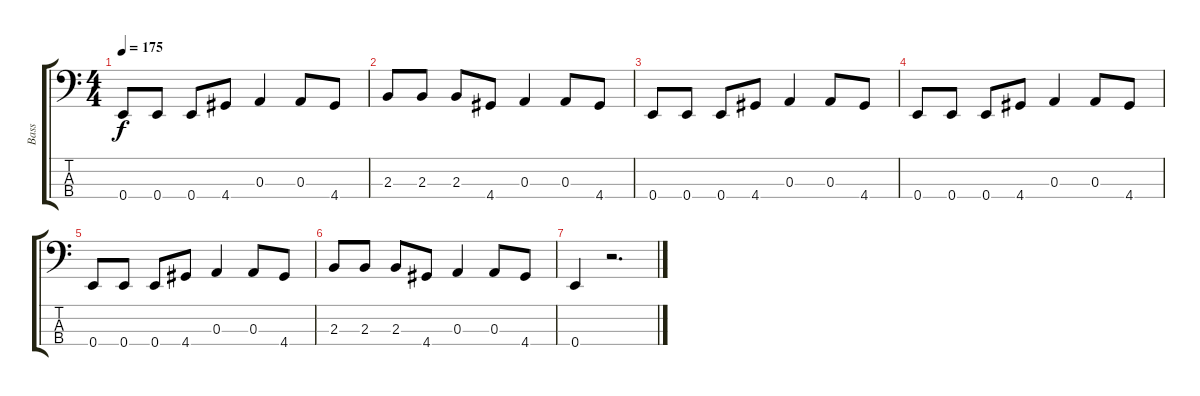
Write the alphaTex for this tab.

\track ("Bass" "Bass") {instrument electricbasspick}
\staff {score tabs}
\tuning (G2 D2 A1 E1) {hide}
\ts (4 4)
\tempo 175
\clef f4
\ks c
0.4.8{dy f} 0.4.8 0.4.8 4.4.8 0.3.4 0.3.8 4.4.8 |
2.3.8 2.3.8 2.3.8 4.4.8 0.3.4 0.3.8 4.4.8 |
0.4.8 0.4.8 0.4.8 4.4.8 0.3.4 0.3.8 4.4.8 |
0.4.8 0.4.8 0.4.8 4.4.8 0.3.4 0.3.8 4.4.8 |
0.4.8 0.4.8 0.4.8 4.4.8 0.3.4 0.3.8 4.4.8 |
2.3.8 2.3.8 2.3.8 4.4.8 0.3.4 0.3.8 4.4.8 |
0.4.4 r.2{d}
